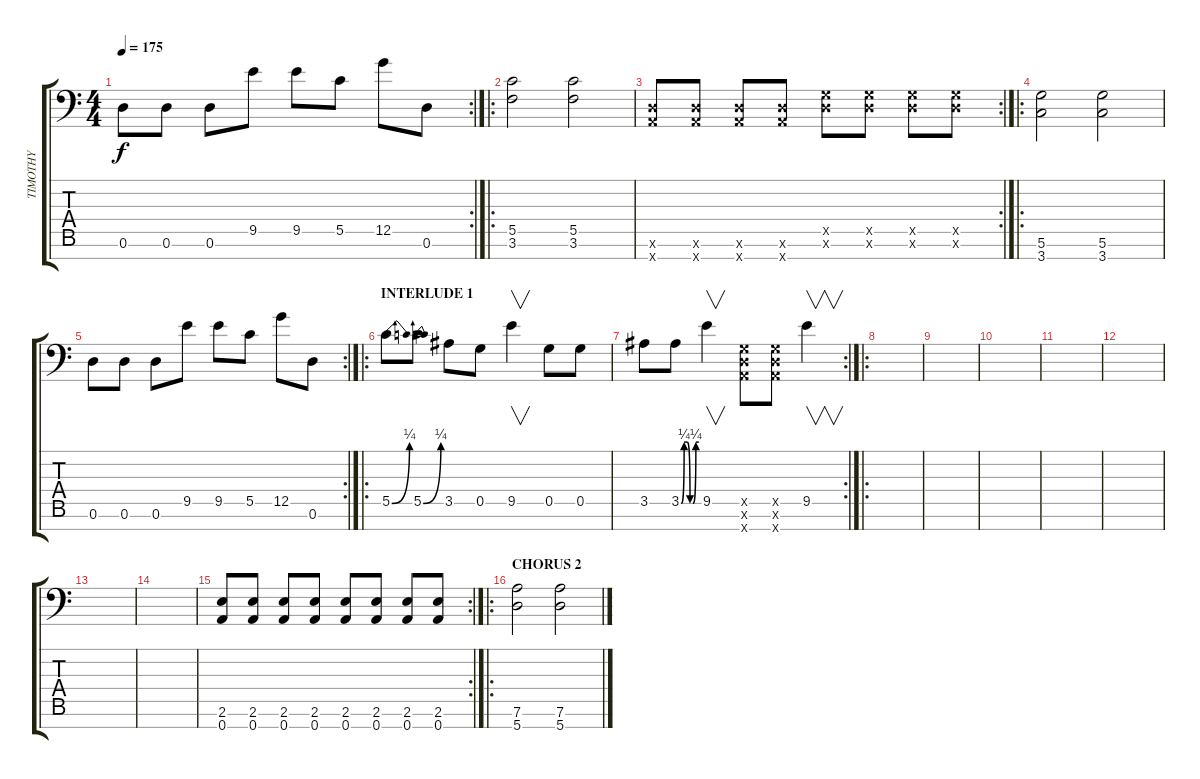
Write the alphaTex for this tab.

\track ("TIMOTHY" "TIMOTHY") {instrument distortionguitar}
\staff {score tabs}
\tuning (D4 A3 F3 C3 G2 D2 A1) {hide}
\rc 2
\ts (4 4)
\tempo 175
\clef f4
\ks c
0.6.8{dy f} 0.6.8 0.6.8 9.5.8 9.5.8 5.5.8 12.5.8 0.6.8 |
\ro
(5.5 3.6).2 (5.5 3.6).2 |
\rc 2
(0.6{x} 0.7{x}).8 (0.6{x} 0.7{x}).8 (0.6{x} 0.7{x}).8 (0.6{x} 0.7{x}).8 (0.5{x} 0.6{x}).8 (0.5{x} 0.6{x}).8 (0.5{x} 0.6{x}).8 (0.5{x} 0.6{x}).8 |
\ro
(5.6 3.7).2 (5.6 3.7).2 |
\rc 2
0.6.8 0.6.8 0.6.8 9.5.8 9.5.8 5.5.8 12.5.8 0.6.8 |
\ro
\section ("" "INTERLUDE 1")
5.5{be (bend 0 0 60 1)}.8 5.5{be (bend 0 0 60 1)}.8 3.5.8 0.5.8 9.5.4{v} 0.5.8 0.5.8 |
\rc 2
3.5.8 3.5{be (custom 0 0 10 1 20 1 30 0 40 0 50 1 60 1)}.8 9.5.4{v} (0.5{x} 0.6{x} 0.7{x}).8 (0.5{x} 0.6{x} 0.7{x}).8 9.5.4{v} |
\ro
|
|
|
|
|
|
|
\rc 2
(2.6 0.7).8 (2.6 0.7).8 (2.6 0.7).8 (2.6 0.7).8 (2.6 0.7).8 (2.6 0.7).8 (2.6 0.7).8 (2.6 0.7).8 |
\ro
\section ("" "CHORUS 2")
(7.6 5.7).2 (7.6 5.7).2
